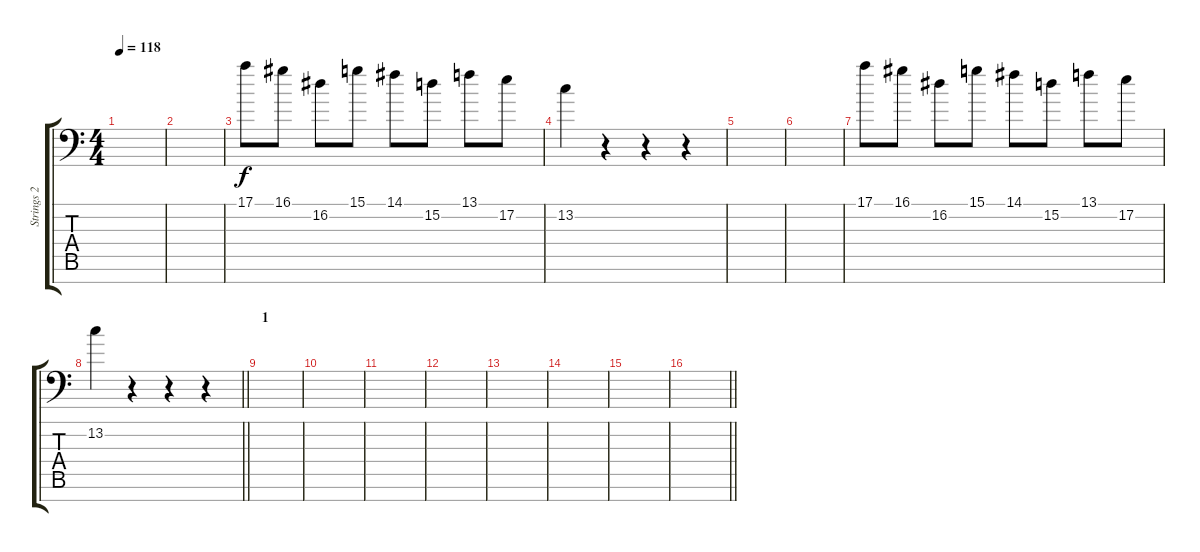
\track ("Strings 2" "Strings 2") {instrument pizzicatostrings}
\staff {score tabs}
\tuning (E4 B3 G3 D3 A2 E2 C-1) {hide}
\ts (4 4)
\tempo 118
\clef f4
\ks c
|
|
17.1.8{volume 10} 16.1.8 16.2.8 15.1.8 14.1.8 15.2.8 13.1.8 17.2.8 |
13.2.4 r.4 r.4 r.4 |
|
|
17.1.8 16.1.8 16.2.8 15.1.8 14.1.8 15.2.8 13.1.8 17.2.8 |
\barLineRight lightlight
13.2.4 r.4 r.4 r.4 |
\section ("" "1")
|
|
|
|
|
|
|
\barLineRight lightlight
